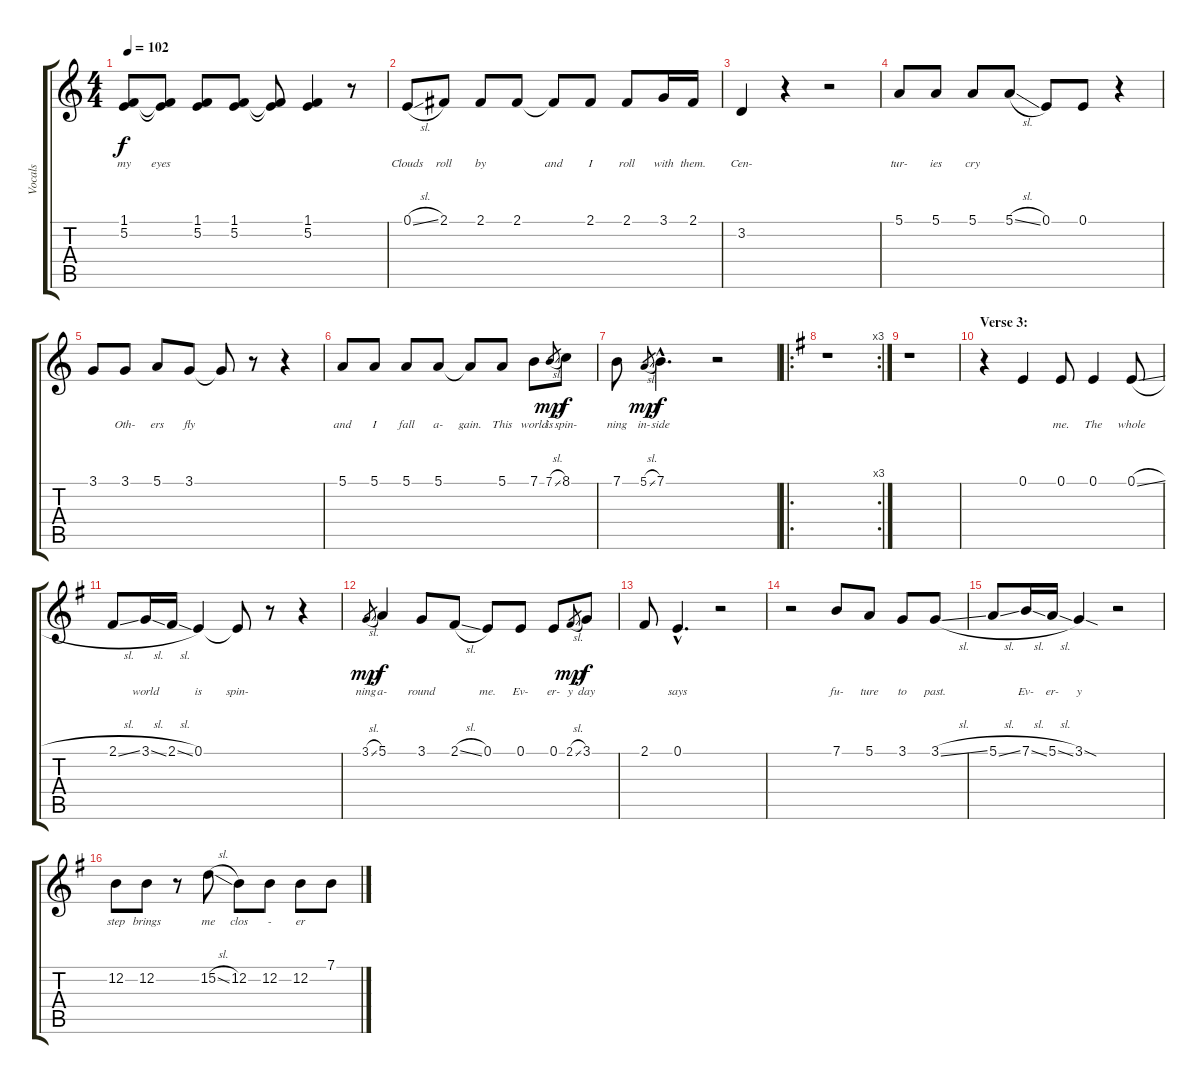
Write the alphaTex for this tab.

\track ("Vocals" "Vocals") {instrument synthvoice}
\staff {score tabs}
\tuning (E4 B3 G3 D3 A2 E2) {hide}
\ts (4 4)
\tempo 102
\clef g2
\ks c
(1.1 5.2).8{lyrics (0 "my") lyrics (1 "") lyrics (2 "") lyrics (3 "") lyrics (4 "") dy f} (1.1{t} 5.2{t}).8{lyrics (0 "eyes") lyrics (1 "") lyrics (2 "") lyrics (3 "") lyrics (4 "")} (1.1 5.2).8{lyrics (0 "") lyrics (1 "") lyrics (2 "") lyrics (3 "") lyrics (4 "")} (1.1 5.2).8{lyrics (0 "") lyrics (1 "") lyrics (2 "") lyrics (3 "") lyrics (4 "")} (1.1{t} 5.2{t}).8{lyrics (0 "") lyrics (1 "") lyrics (2 "") lyrics (3 "") lyrics (4 "")} (1.1 5.2).4{lyrics (0 "") lyrics (1 "") lyrics (2 "") lyrics (3 "") lyrics (4 "")} r.8 |
0.1{sl}.8{lyrics (0 "Clouds") lyrics (1 "") lyrics (2 "") lyrics (3 "") lyrics (4 "")} 2.1.8{lyrics (0 "roll") lyrics (1 "") lyrics (2 "") lyrics (3 "") lyrics (4 "")} 2.1.8{lyrics (0 "by") lyrics (1 "") lyrics (2 "") lyrics (3 "") lyrics (4 "")} 2.1.8{lyrics (0 "") lyrics (1 "") lyrics (2 "") lyrics (3 "") lyrics (4 "")} 2.1{t}.8{lyrics (0 "and") lyrics (1 "") lyrics (2 "") lyrics (3 "") lyrics (4 "")} 2.1.8{lyrics (0 "I") lyrics (1 "") lyrics (2 "") lyrics (3 "") lyrics (4 "")} 2.1.8{lyrics (0 "roll") lyrics (1 "") lyrics (2 "") lyrics (3 "") lyrics (4 "")} 3.1.16{lyrics (0 "with") lyrics (1 "") lyrics (2 "") lyrics (3 "") lyrics (4 "")} 2.1.16{lyrics (0 "them.") lyrics (1 "") lyrics (2 "") lyrics (3 "") lyrics (4 "")} |
3.2.4{lyrics (0 "Cen-") lyrics (1 "") lyrics (2 "") lyrics (3 "") lyrics (4 "")} r.4 r.2 |
5.1.8{lyrics (0 "tur-") lyrics (1 "") lyrics (2 "") lyrics (3 "") lyrics (4 "")} 5.1.8{lyrics (0 "ies") lyrics (1 "") lyrics (2 "") lyrics (3 "") lyrics (4 "")} 5.1.8{lyrics (0 "cry") lyrics (1 "") lyrics (2 "") lyrics (3 "") lyrics (4 "")} 5.1{sl}.8{lyrics (0 "") lyrics (1 "") lyrics (2 "") lyrics (3 "") lyrics (4 "")} 0.1.8{lyrics (0 "") lyrics (1 "") lyrics (2 "") lyrics (3 "") lyrics (4 "")} 0.1.8{lyrics (0 "") lyrics (1 "") lyrics (2 "") lyrics (3 "") lyrics (4 "")} r.4 |
3.1.8{lyrics (0 "") lyrics (1 "") lyrics (2 "") lyrics (3 "") lyrics (4 "")} 3.1.8{lyrics (0 "Oth-") lyrics (1 "") lyrics (2 "") lyrics (3 "") lyrics (4 "")} 5.1.8{lyrics (0 "ers") lyrics (1 "") lyrics (2 "") lyrics (3 "") lyrics (4 "")} 3.1.8{lyrics (0 "fly") lyrics (1 "") lyrics (2 "") lyrics (3 "") lyrics (4 "")} 3.1{t}.8{lyrics (0 "") lyrics (1 "") lyrics (2 "") lyrics (3 "") lyrics (4 "")} r.8 r.4 |
5.1.8{lyrics (0 "and") lyrics (1 "") lyrics (2 "") lyrics (3 "") lyrics (4 "")} 5.1.8{lyrics (0 "I") lyrics (1 "") lyrics (2 "") lyrics (3 "") lyrics (4 "")} 5.1.8{lyrics (0 "fall") lyrics (1 "") lyrics (2 "") lyrics (3 "") lyrics (4 "")} 5.1.8{lyrics (0 "a-") lyrics (1 "") lyrics (2 "") lyrics (3 "") lyrics (4 "")} 5.1{t}.8{lyrics (0 "gain.") lyrics (1 "") lyrics (2 "") lyrics (3 "") lyrics (4 "")} 5.1.8{lyrics (0 "This") lyrics (1 "") lyrics (2 "") lyrics (3 "") lyrics (4 "")} 7.1.8{lyrics (0 "world") lyrics (1 "") lyrics (2 "") lyrics (3 "") lyrics (4 "")} 7.1{sl}.8{lyrics (0 "is") lyrics (1 "") lyrics (2 "") lyrics (3 "") lyrics (4 "") gr dy mp} 8.1.8{lyrics (0 "spin-") lyrics (1 "") lyrics (2 "") lyrics (3 "") lyrics (4 "") dy f} |
7.1.8{lyrics (0 "ning") lyrics (1 "") lyrics (2 "") lyrics (3 "") lyrics (4 "")} 5.1{sl}.8{lyrics (0 "in-") lyrics (1 "") lyrics (2 "") lyrics (3 "") lyrics (4 "") gr dy mp} 7.1{hac}.4{d lyrics (0 "side") lyrics (1 "") lyrics (2 "") lyrics (3 "") lyrics (4 "") dy f} r.2 |
\ro
\rc 3
\ks g
r.1 |
r.1 |
\section ("" "Verse 3:")
r.4 0.1.4{lyrics (0 "") lyrics (1 "") lyrics (2 "") lyrics (3 "") lyrics (4 "")} 0.1.8{lyrics (0 "me.") lyrics (1 "") lyrics (2 "") lyrics (3 "") lyrics (4 "")} 0.1.4{lyrics (0 "The") lyrics (1 "") lyrics (2 "") lyrics (3 "") lyrics (4 "")} 0.1{sl}.8{lyrics (0 "whole") lyrics (1 "") lyrics (2 "") lyrics (3 "") lyrics (4 "")} |
2.1{sl}.8{lyrics (0 "") lyrics (1 "") lyrics (2 "") lyrics (3 "") lyrics (4 "")} 3.1{sl}.16{lyrics (0 "world") lyrics (1 "") lyrics (2 "") lyrics (3 "") lyrics (4 "")} 2.1{sl}.16{lyrics (0 "") lyrics (1 "") lyrics (2 "") lyrics (3 "") lyrics (4 "")} 0.1.4{lyrics (0 "is") lyrics (1 "") lyrics (2 "") lyrics (3 "") lyrics (4 "")} 0.1{t}.8{lyrics (0 "spin-") lyrics (1 "") lyrics (2 "") lyrics (3 "") lyrics (4 "")} r.8 r.4 |
3.1{sl}.8{lyrics (0 "ning") lyrics (1 "") lyrics (2 "") lyrics (3 "") lyrics (4 "") gr dy mp} 5.1.4{lyrics (0 "a-") lyrics (1 "") lyrics (2 "") lyrics (3 "") lyrics (4 "") dy f} 3.1.8{lyrics (0 "round") lyrics (1 "") lyrics (2 "") lyrics (3 "") lyrics (4 "")} 2.1{sl}.8{lyrics (0 "") lyrics (1 "") lyrics (2 "") lyrics (3 "") lyrics (4 "")} 0.1.8{lyrics (0 "me.") lyrics (1 "") lyrics (2 "") lyrics (3 "") lyrics (4 "")} 0.1.8{lyrics (0 "Ev-") lyrics (1 "") lyrics (2 "") lyrics (3 "") lyrics (4 "")} 0.1.8{lyrics (0 "er-") lyrics (1 "") lyrics (2 "") lyrics (3 "") lyrics (4 "")} 2.1{sl}.8{lyrics (0 "y") lyrics (1 "") lyrics (2 "") lyrics (3 "") lyrics (4 "") gr dy mp} 3.1.8{lyrics (0 "day") lyrics (1 "") lyrics (2 "") lyrics (3 "") lyrics (4 "") dy f} |
2.1.8{lyrics (0 "") lyrics (1 "") lyrics (2 "") lyrics (3 "") lyrics (4 "")} 0.1{hac}.4{d lyrics (0 "says") lyrics (1 "") lyrics (2 "") lyrics (3 "") lyrics (4 "")} r.2 |
r.2 7.1.8{lyrics (0 "fu-") lyrics (1 "") lyrics (2 "") lyrics (3 "") lyrics (4 "")} 5.1.8{lyrics (0 "ture") lyrics (1 "") lyrics (2 "") lyrics (3 "") lyrics (4 "")} 3.1.8{lyrics (0 "to") lyrics (1 "") lyrics (2 "") lyrics (3 "") lyrics (4 "")} 3.1{sl}.8{lyrics (0 "past.") lyrics (1 "") lyrics (2 "") lyrics (3 "") lyrics (4 "")} |
5.1{sl}.8{lyrics (0 "") lyrics (1 "") lyrics (2 "") lyrics (3 "") lyrics (4 "")} 7.1{sl}.16{lyrics (0 "Ev-") lyrics (1 "") lyrics (2 "") lyrics (3 "") lyrics (4 "")} 5.1{sl}.16{lyrics (0 "er-") lyrics (1 "") lyrics (2 "") lyrics (3 "") lyrics (4 "")} 3.1{sod}.4{lyrics (0 "y") lyrics (1 "") lyrics (2 "") lyrics (3 "") lyrics (4 "")} r.2 |
12.2.8{lyrics (0 "step") lyrics (1 "") lyrics (2 "") lyrics (3 "") lyrics (4 "")} 12.2.8{lyrics (0 "brings") lyrics (1 "") lyrics (2 "") lyrics (3 "") lyrics (4 "")} r.8 15.2{sl}.8{lyrics (0 "me") lyrics (1 "") lyrics (2 "") lyrics (3 "") lyrics (4 "")} 12.2.8{lyrics (0 "clos") lyrics (1 "") lyrics (2 "") lyrics (3 "") lyrics (4 "")} 12.2.8{lyrics (0 "-") lyrics (1 "") lyrics (2 "") lyrics (3 "") lyrics (4 "")} 12.2.8{lyrics (0 "er") lyrics (1 "") lyrics (2 "") lyrics (3 "") lyrics (4 "")} 7.1.8{lyrics (0 "") lyrics (1 "") lyrics (2 "") lyrics (3 "") lyrics (4 "")}
